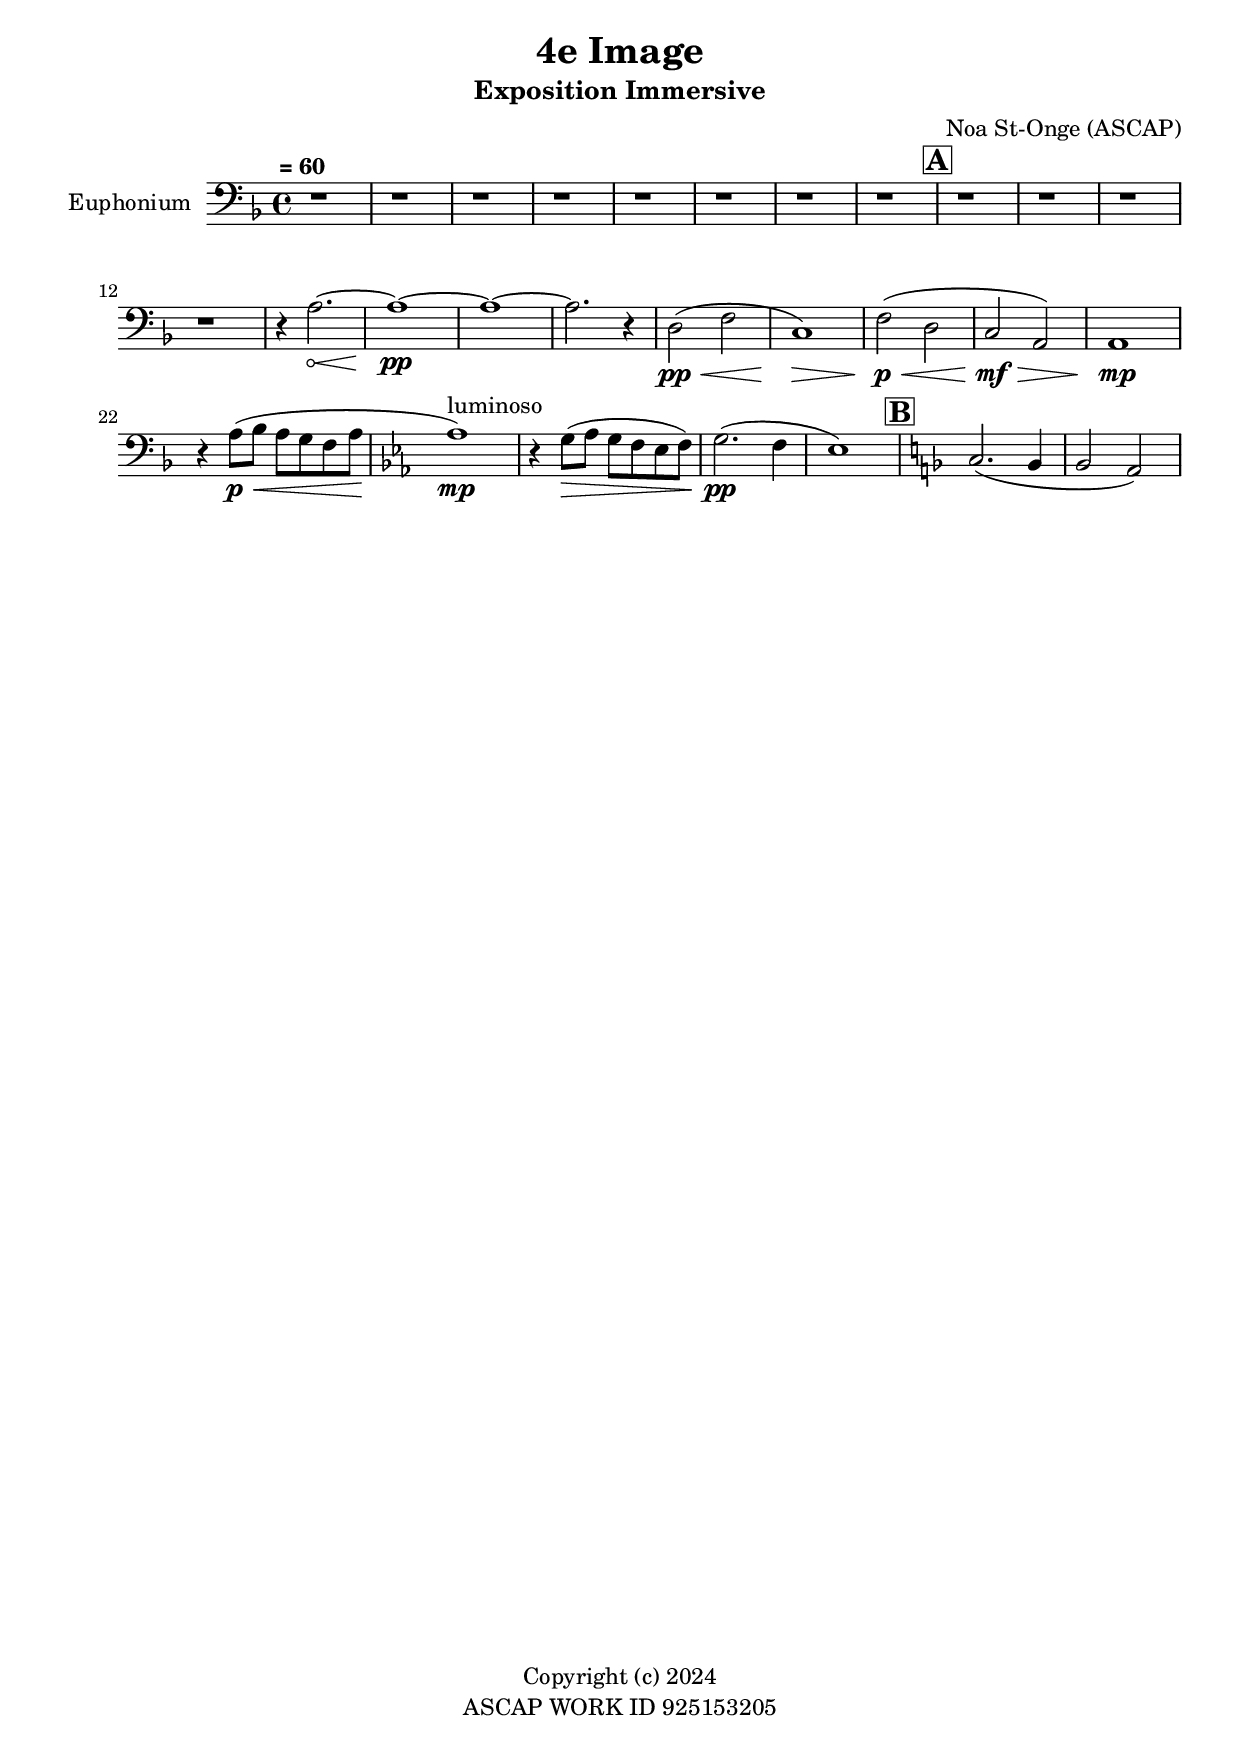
euphonium = \relative c {
  \time 4/4
  \tempo " = 60"
  \key f \major

  \set Score.rehearsalMarkFormatter = #format-mark-box-alphabet

  \repeat unfold 8 { r1 } \mark \default
  \repeat unfold 4 { r1 } r4

  \once \override Hairpin.circled-tip = ##t
  a'2.\< ~ a1\!\pp ~ a1 ~ a2. r4

  d,2\pp\<( f2 c1)\>
  f2\!\p\<( d2 c2\!\mf\> a2) a1\!\mp

  r4 a'8(\<\p bes a g f a
  \key ees \major
  aes1\!\mp^"luminoso")

  r4 g8(\> aes g f ees f) g2.(\pp f4 ees1)

  %%%%% C %%%%%
  \mark \default
  \key f \major

  c2.( bes4 bes2 a2)
}

euphoniumPart = \new Staff \with {
  instrumentName = "Euphonium"
  shortInstrumentName = "Euph."
  midiInstrument = "tuba"
} { \clef bass \euphonium }

euphoniumBookPart = \new Staff \with {
  instrumentName = "Euphonium"
  shortInstrumentName = ""
  midiInstrument = "tuba"
} { \clef bass \euphonium }

\book {
  \bookOutputName "Euphonium"
  \header {
  title = "4e Image"
  subtitle = "Exposition Immersive"
  composer = "Noa St-Onge (ASCAP)"
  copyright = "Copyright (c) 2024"
  % Remove default LilyPond tagline
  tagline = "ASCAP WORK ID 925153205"
}
  \score {
    <<
      \euphoniumBookPart
    >>
    \layout {
      indent = 25
      short-indent = 10
    }

    \midi {
      \tempo 4=60
    }
  }
}